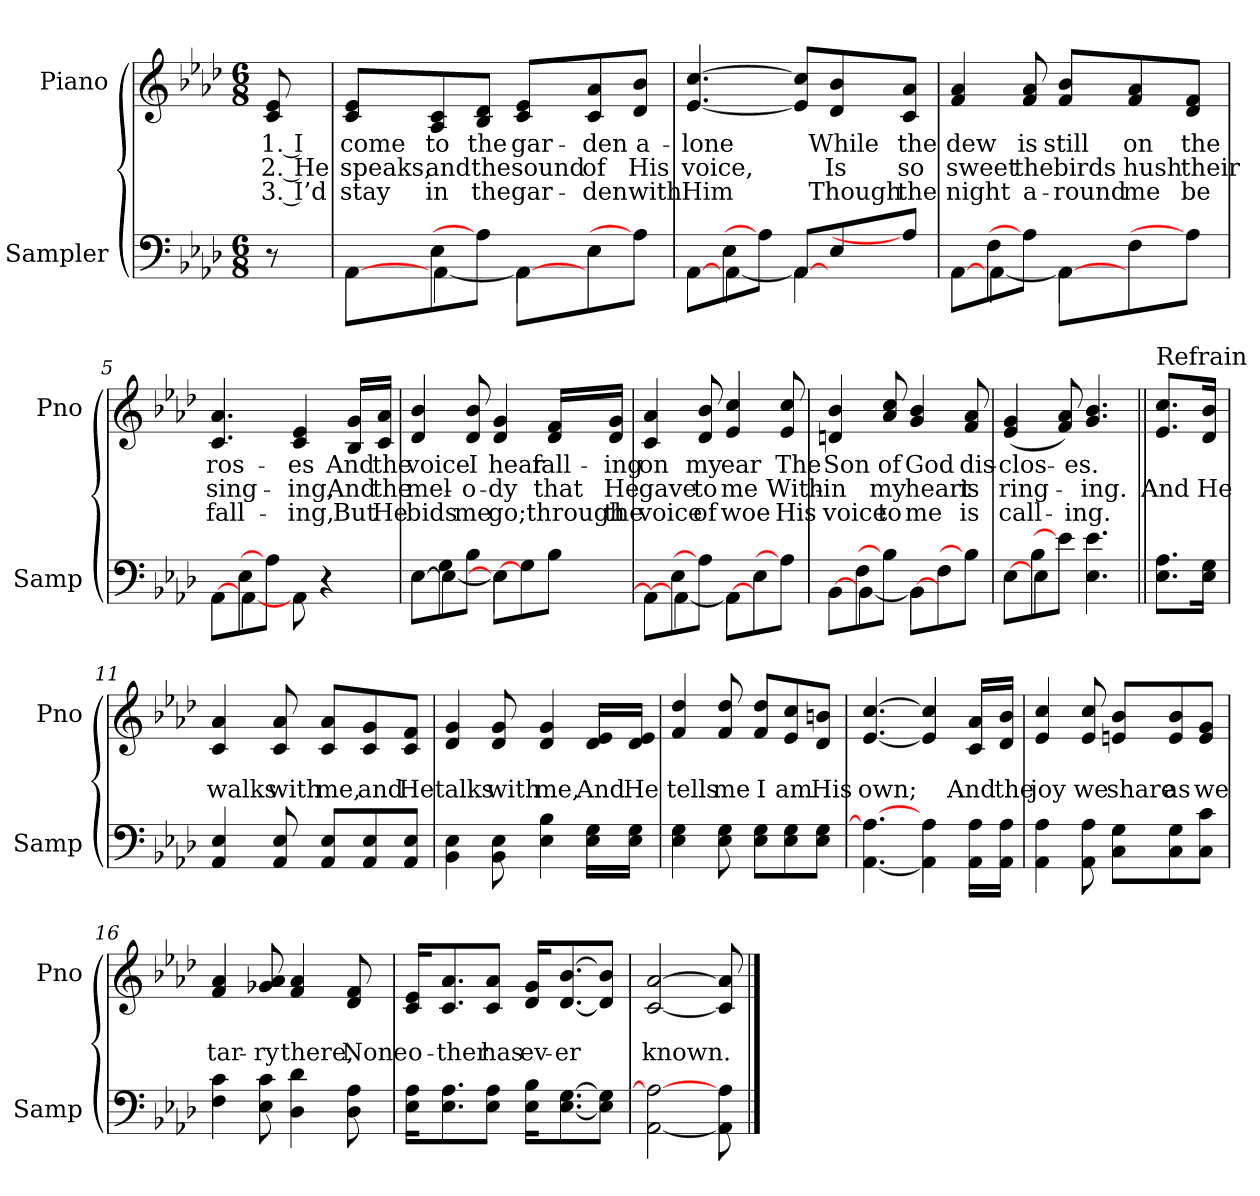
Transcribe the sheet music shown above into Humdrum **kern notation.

**kern	**kern	**text	**text	**text
*part2	*part1	*part1	*part1	*part1
*staff2	*staff1	*staff1	*staff1	*staff1
*I"Sampler	*I"Piano	*	*	*
*I'Samp	*I'Pno	*	*	*
*clefF4	*clefG2	*	*	*
*k[b-e-a-d-]	*k[b-e-a-d-]	*	*	*
*A-:	*A-:	*	*	*
*M6/8	*M6/8	*	*	*
=1	=1	=1	=1	=1
8r	8c/ 8e-/	1. I	2. He	3. I’d
=2	=2	=2	=2	=2
*^	*	*	*	*
[8AA-\L	8ryy	8c/ 8e-/L	come	speaks,	stay
8E-\	[4AA-	8A-/ 8c/	to	and	in
8A-\J]	.	8B-/ 8d-/J	the	the	the
[8AA-\L	4AA-]	8c/ 8e-/L	gar-	sound	gar-
8E-\	.	8c/ 8a-/	-den	of	-den
8A-\J]	8ryy	8d-/ 8b-/J	a-	His	with
=3	=3	=3	=3	=3	=3
[8AA-\L	8ryy	[4.e-/ [4.cc/	-lone	voice,	Him
8E-\	[4AA-	.	.	.	.
8A-\J]	.	.	.	.	.
[8AA-/L	4AA-]	8e-]/ 8cc]/L	.	.	.
8E-/	.	8d-/ 8b-/	While	Is	Though
8A-/J]	8ryy	8c/ 8a-/J	the	so	the
=4	=4	=4	=4	=4	=4
[8AA-\L	8ryy	4f/ 4a-/	dew	sweet	night
8F\	[4AA-	.	.	.	.
8A-\J]	.	8f/ 8a-/	is	the	a-
[8AA-\L	4AA-]	8f/ 8b-/L	still	birds	-round
8F\	.	8f/ 8a-/	on	hush	me
8A-\J]	8ryy	8d-/ 8f/J	the	their	be
=5	=5	=5	=5	=5	=5
[8AA-\L	8ryy	4.c/ 4.a-/	ros-	sing-	fall-
8E-\	[4AA-	.	.	.	.
8A-\J]	.	.	.	.	.
8AA-\	4.ryy	4c/ 4e-/	-es	-ing,	-ing,
4r	.	.	.	.	.
.	.	16B-/ 16g/LL	And	And	But
.	.	16c/ 16a-/JJ	the	the	He
=6	=6	=6	=6	=6	=6
[8E-\L	8ryy	4d-/ 4b-/	voice	mel-	bids
8G\	4E-_	.	.	.	.
8B-\J	.	8d-/ 8b-/	I	-o-	me
8E-\L_	4E-]	4d-/ 4g/	hear	-dy	go;
8G\	.	.	.	.	.
8B-\J	8ryy	16d-/ 16f/LL	fall-	that	through
.	.	16d-/ 16g/JJ	-ing	He	the
=7	=7	=7	=7	=7	=7
8AA-\L_	8ryy	4c/ 4a-/	on	gave	voice
8E-\	[4AA-	.	.	.	.
8A-\J]	.	8d-/ 8b-/	my	to	of
[8AA-\L	4AA-]	4e-/ 4cc/	ear	me	woe
8E-\	.	.	.	.	.
8A-\J]	8ryy	8e-/ 8cc/	The	With-	His
=8	=8	=8	=8	=8	=8
[8BB-\L	8ryy	4dn/ 4b-/	Son	-in	voice
8F\	[4BB-	.	.	.	.
8B-\J]	.	8a-/ 8cc/	of	my	to
[8BB-\L	4BB-]	4g/ 4b-/	God	heart	me
8F\	.	.	.	.	.
8B-\J]	8ryy	8f/ 8a-/	dis-	is	is
=9	=9	=9	=9	=9	=9
[8E-\L	8ryy	(4e-/ 4g/	-clos-	ring-	call-
8B-\	4E-	.	.	.	.
8e-\J]	.	8f/ 8a-/)	.	.	.
4.E-\ 4.e-\	4.ryy	4.g/ 4.b-/	-es.	-ing.	-ing.
=10||	=10||	=10||	=10||	=10||	=10||
!	!	!LO:TX:t=Refrain	!	!	!
*v	*v	*	*	*	*
8.E-\ 8.A-\L	8.e-/ 8.cc/L	.	And	.
16E-\ 16G\Jk	16d-/ 16b-/Jk	.	He	.
=11	=11	=11	=11	=11
4AA-/ 4E-/	4c/ 4a-/	.	walks	.
8AA-/ 8E-/	8c/ 8a-/	.	with	.
8AA-/ 8E-/L	8c/ 8a-/L	.	me,	.
8AA-/ 8E-/	8c/ 8g/	.	and	.
8AA-/ 8E-/J	8c/ 8f/J	.	He	.
=12	=12	=12	=12	=12
4BB-\ 4E-\	4d-/ 4g/	.	talks	.
8BB-\ 8E-\	8d-/ 8g/	.	with	.
4E-\ 4B-\	4d-/ 4g/	.	me,	.
16E-\ 16G\LL	16d-/ 16e-/LL	.	And	.
16E-\ 16G\JJ	16d-/ 16e-/JJ	.	He	.
=13	=13	=13	=13	=13
4E-\ 4G\	4f/ 4dd-/	.	tells	.
8E-\ 8G\	8f/ 8dd-/	.	me	.
8E-\ 8G\L	8f/ 8dd-/L	.	I	.
8E-\ 8G\	8e-/ 8cc/	.	am	.
8E-\ 8G\J	8d-/ 8bn/J	.	His	.
=14	=14	=14	=14	=14
[4.AA-\ 4.A-\_	[4.e-/ [4.cc/	.	own;	.
4AA-\] 4A-\	4e-/] 4cc/]	.	.	.
16AA-\ 16A-\LL	16c/ 16a-/LL	.	And	.
16AA-\ 16A-\JJ	16d-/ 16b-/JJ	.	the	.
=15	=15	=15	=15	=15
4AA-\ 4A-\	4e-/ 4cc/	.	joy	.
8AA-\ 8A-\	8e-/ 8cc/	.	we	.
8C\ 8G\L	8en/ 8b-/L	.	share	.
8C\ 8G\	8e/ 8b-/	.	as	.
8C\ 8c\J	8e/ 8g/J	.	we	.
=16	=16	=16	=16	=16
4F\ 4c\	4f/ 4a-/	.	tar-	.
8E-\ 8c\	8g-X/ 8a-/	.	-ry	.
4D-\ 4d-\	4f/ 4a-/	.	there,	.
8D-\ 8A-\	8d-/ 8f/	.	None	.
=17	=17	=17	=17	=17
16E-\ 16A-\KL	16c/ 16e-/KL	.	o-	.
8.E-\ 8.A-\	8.c/ 8.a-/	.	-ther	.
8E-\ 8A-\J	8c/ 8a-/J	.	has	.
16E-\ 16B-\KL	16d-/ 16g/KL	.	ev-	.
[8.E-\ [8.G\	[8.d-/ [8.b-/	.	-er	.
8E-]\ 8G]\J	8d-]/ 8b-]/J	.	.	.
=18	=18	=18	=18	=18
[2AA- 2A-_	[2c [2a-	.	known.	.
8AA-] 8A-	8c] 8a-]	.	.	.
==	==	==	==	==
*-	*-	*-	*-	*-
